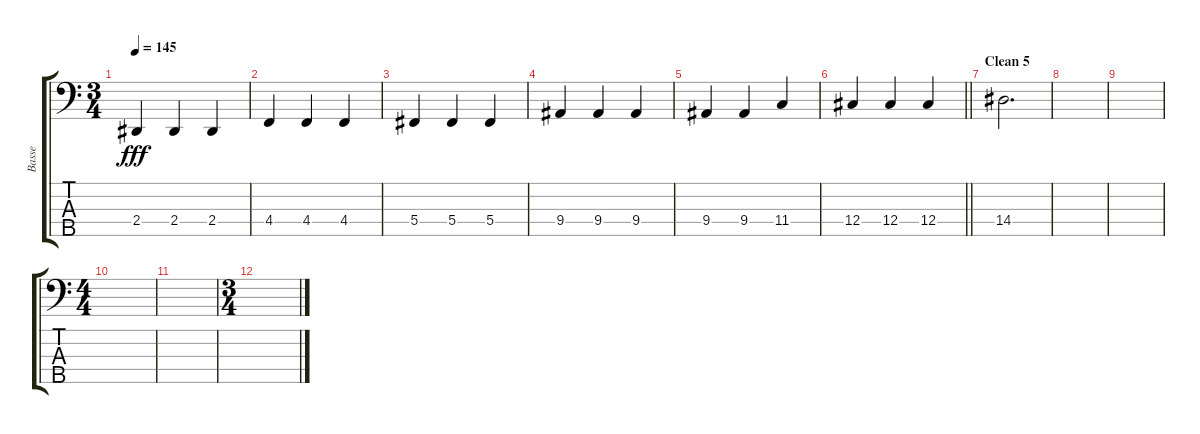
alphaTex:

\track ("Basse" "Basse") {instrument electricbasspick}
\staff {score tabs}
\tuning (Gb2 Db2 Ab1 Db1 Bb0) {hide}
\ts (3 4)
\tempo 145
\clef f4
\ks c
2.4.4{dy fff} 2.4.4 2.4.4 |
4.4.4 4.4.4 4.4.4 |
5.4.4 5.4.4 5.4.4 |
9.4.4 9.4.4 9.4.4 |
9.4.4 9.4.4 11.4.4 |
\barLineRight lightlight
12.4.4 12.4.4 12.4.4 |
\section ("" "Clean 5")
14.4.2{d} |
|
|
\ts (4 4)
|
|
\ts (3 4)
